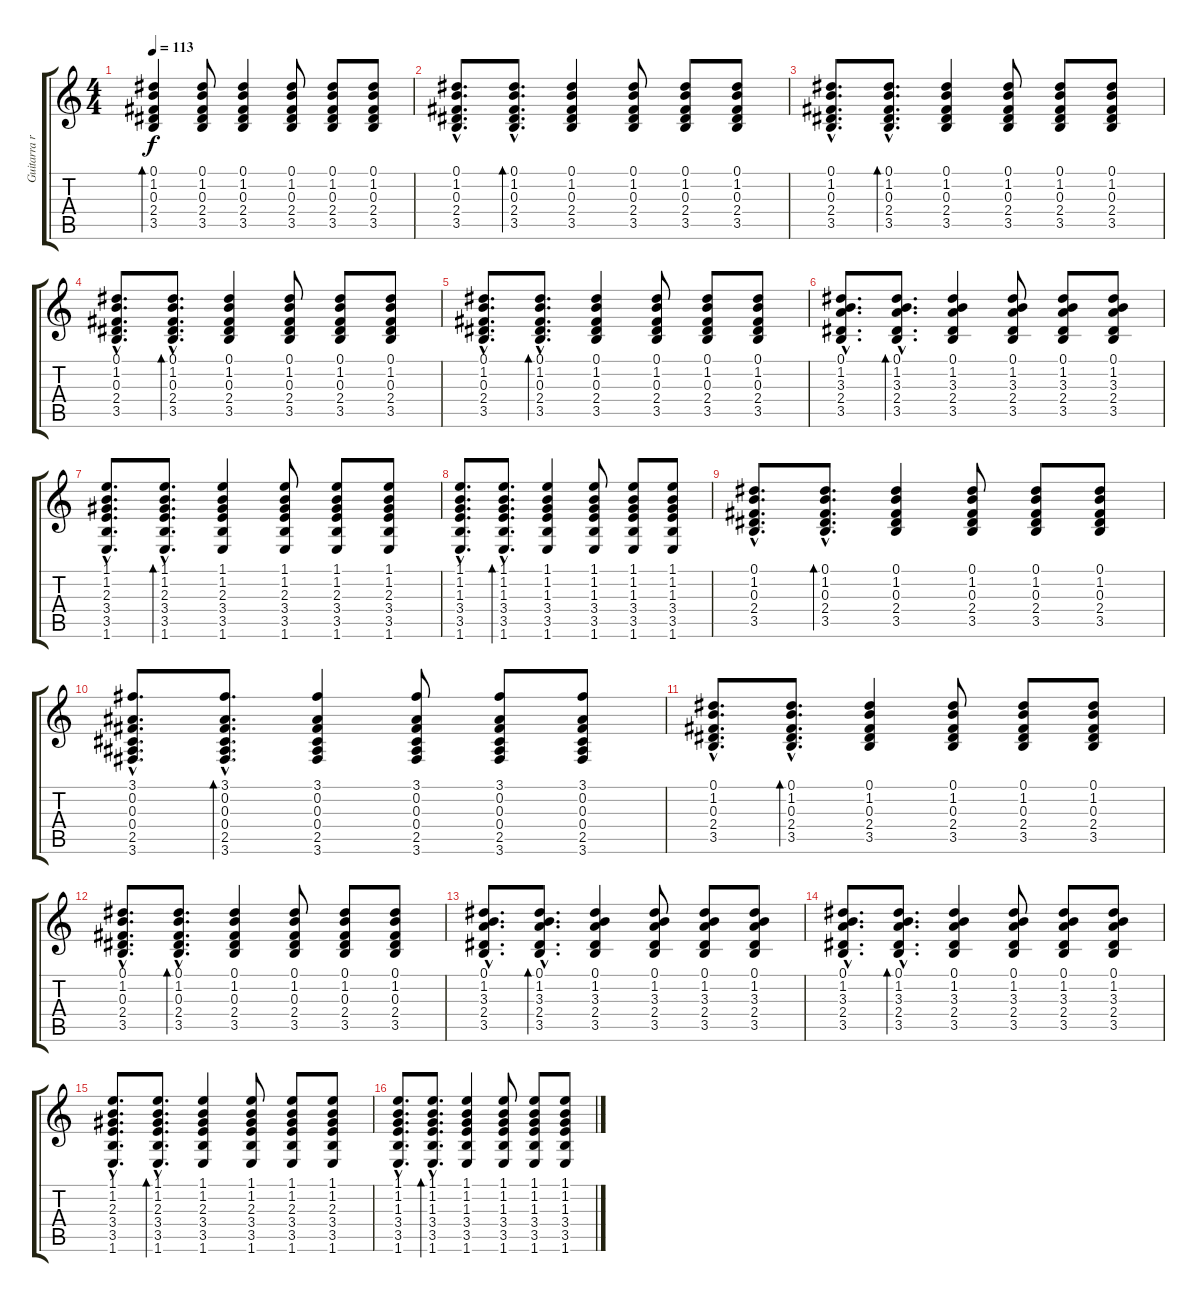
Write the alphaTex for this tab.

\track ("Guitarra rítmica" "Guitarra r") {instrument acousticguitarsteel}
\staff {score tabs}
\tuning (Eb4 Bb3 Gb3 Db3 Ab2 Eb2) {hide}
\ts (4 4)
\tempo 113
\clef g2
\ks c
(0.1 1.2 0.3 2.4 3.5).4{bd 240 dy f instrument acousticguitarsteel} (0.1 1.2 0.3 2.4 3.5).8 (0.1 1.2 0.3 2.4 3.5).4 (0.1 1.2 0.3 2.4 3.5).8 (0.1 1.2 0.3 2.4 3.5).8 (0.1 1.2 0.3 2.4 3.5).8 |
(0.1{hac} 1.2{hac} 0.3{hac} 2.4{hac} 3.5{hac}).8{d} (0.1{hac} 1.2{hac} 0.3{hac} 2.4{hac} 3.5{hac}).8{d bd 240} (0.1 1.2 0.3 2.4 3.5).4 (0.1 1.2 0.3 2.4 3.5).8 (0.1 1.2 0.3 2.4 3.5).8 (0.1 1.2 0.3 2.4 3.5).8 |
(0.1{hac} 1.2{hac} 0.3{hac} 2.4{hac} 3.5{hac}).8{d} (0.1{hac} 1.2{hac} 0.3{hac} 2.4{hac} 3.5{hac}).8{d bd 240} (0.1 1.2 0.3 2.4 3.5).4 (0.1 1.2 0.3 2.4 3.5).8 (0.1 1.2 0.3 2.4 3.5).8 (0.1 1.2 0.3 2.4 3.5).8 |
(0.1{hac} 1.2{hac} 0.3{hac} 2.4{hac} 3.5{hac}).8{d} (0.1{hac} 1.2{hac} 0.3{hac} 2.4{hac} 3.5{hac}).8{d bd 240} (0.1 1.2 0.3 2.4 3.5).4 (0.1 1.2 0.3 2.4 3.5).8 (0.1 1.2 0.3 2.4 3.5).8 (0.1 1.2 0.3 2.4 3.5).8 |
(0.1{hac} 1.2{hac} 0.3{hac} 2.4{hac} 3.5{hac}).8{d} (0.1{hac} 1.2{hac} 0.3{hac} 2.4{hac} 3.5{hac}).8{d bd 240} (0.1 1.2 0.3 2.4 3.5).4 (0.1 1.2 0.3 2.4 3.5).8 (0.1 1.2 0.3 2.4 3.5).8 (0.1 1.2 0.3 2.4 3.5).8 |
(0.1{hac} 1.2{hac} 3.3{hac} 2.4{hac} 3.5{hac}).8{d} (0.1{hac} 1.2{hac} 3.3{hac} 2.4{hac} 3.5{hac}).8{d bd 240} (0.1 1.2 3.3 2.4 3.5).4 (0.1 1.2 3.3 2.4 3.5).8 (0.1 1.2 3.3 2.4 3.5).8 (0.1 1.2 3.3 2.4 3.5).8 |
(1.1{hac} 1.2{hac} 2.3{hac} 3.4{hac} 3.5{hac} 1.6{hac}).8{d} (1.1{hac} 1.2{hac} 2.3{hac} 3.4{hac} 3.5{hac} 1.6{hac}).8{d bd 240} (1.1 1.2 2.3 3.4 3.5 1.6).4 (1.1 1.2 2.3 3.4 3.5 1.6).8 (1.1 1.2 2.3 3.4 3.5 1.6).8 (1.1 1.2 2.3 3.4 3.5 1.6).8 |
(1.1{hac} 1.2{hac} 1.3{hac} 3.4{hac} 3.5{hac} 1.6{hac}).8{d} (1.1{hac} 1.2{hac} 1.3{hac} 3.4{hac} 3.5{hac} 1.6{hac}).8{d bd 240} (1.1 1.2 1.3 3.4 3.5 1.6).4 (1.1 1.2 1.3 3.4 3.5 1.6).8 (1.1 1.2 1.3 3.4 3.5 1.6).8 (1.1 1.2 1.3 3.4 3.5 1.6).8 |
(0.1{hac} 1.2{hac} 0.3{hac} 2.4{hac} 3.5{hac}).8{d} (0.1{hac} 1.2{hac} 0.3{hac} 2.4{hac} 3.5{hac}).8{d bd 240} (0.1 1.2 0.3 2.4 3.5).4 (0.1 1.2 0.3 2.4 3.5).8 (0.1 1.2 0.3 2.4 3.5).8 (0.1 1.2 0.3 2.4 3.5).8 |
(3.1{hac} 0.2{hac} 0.3{hac} 0.4{hac} 2.5{hac} 3.6{hac}).8{d} (3.1{hac} 0.2{hac} 0.3{hac} 0.4{hac} 2.5{hac} 3.6{hac}).8{d bd 240} (3.1 0.2 0.3 0.4 2.5 3.6).4 (3.1 0.2 0.3 0.4 2.5 3.6).8 (3.1 0.2 0.3 0.4 2.5 3.6).8 (3.1 0.2 0.3 0.4 2.5 3.6).8 |
(0.1{hac} 1.2{hac} 0.3{hac} 2.4{hac} 3.5{hac}).8{d} (0.1{hac} 1.2{hac} 0.3{hac} 2.4{hac} 3.5{hac}).8{d bd 240} (0.1 1.2 0.3 2.4 3.5).4 (0.1 1.2 0.3 2.4 3.5).8 (0.1 1.2 0.3 2.4 3.5).8 (0.1 1.2 0.3 2.4 3.5).8 |
(0.1{hac} 1.2{hac} 0.3{hac} 2.4{hac} 3.5{hac}).8{d} (0.1{hac} 1.2{hac} 0.3{hac} 2.4{hac} 3.5{hac}).8{d bd 240} (0.1 1.2 0.3 2.4 3.5).4 (0.1 1.2 0.3 2.4 3.5).8 (0.1 1.2 0.3 2.4 3.5).8 (0.1 1.2 0.3 2.4 3.5).8 |
(0.1{hac} 1.2{hac} 3.3{hac} 2.4{hac} 3.5{hac}).8{d} (0.1{hac} 1.2{hac} 3.3{hac} 2.4{hac} 3.5{hac}).8{d bd 240} (0.1 1.2 3.3 2.4 3.5).4 (0.1 1.2 3.3 2.4 3.5).8 (0.1 1.2 3.3 2.4 3.5).8 (0.1 1.2 3.3 2.4 3.5).8 |
(0.1{hac} 1.2{hac} 3.3{hac} 2.4{hac} 3.5{hac}).8{d} (0.1{hac} 1.2{hac} 3.3{hac} 2.4{hac} 3.5{hac}).8{d bd 240} (0.1 1.2 3.3 2.4 3.5).4 (0.1 1.2 3.3 2.4 3.5).8 (0.1 1.2 3.3 2.4 3.5).8 (0.1 1.2 3.3 2.4 3.5).8 |
(1.1{hac} 1.2{hac} 2.3{hac} 3.4{hac} 3.5{hac} 1.6{hac}).8{d} (1.1{hac} 1.2{hac} 2.3{hac} 3.4{hac} 3.5{hac} 1.6{hac}).8{d bd 240} (1.1 1.2 2.3 3.4 3.5 1.6).4 (1.1 1.2 2.3 3.4 3.5 1.6).8 (1.1 1.2 2.3 3.4 3.5 1.6).8 (1.1 1.2 2.3 3.4 3.5 1.6).8 |
(1.1{hac} 1.2{hac} 1.3{hac} 3.4{hac} 3.5{hac} 1.6{hac}).8{d} (1.1{hac} 1.2{hac} 1.3{hac} 3.4{hac} 3.5{hac} 1.6{hac}).8{d bd 240} (1.1 1.2 1.3 3.4 3.5 1.6).4 (1.1 1.2 1.3 3.4 3.5 1.6).8 (1.1 1.2 1.3 3.4 3.5 1.6).8 (1.1 1.2 1.3 3.4 3.5 1.6).8
